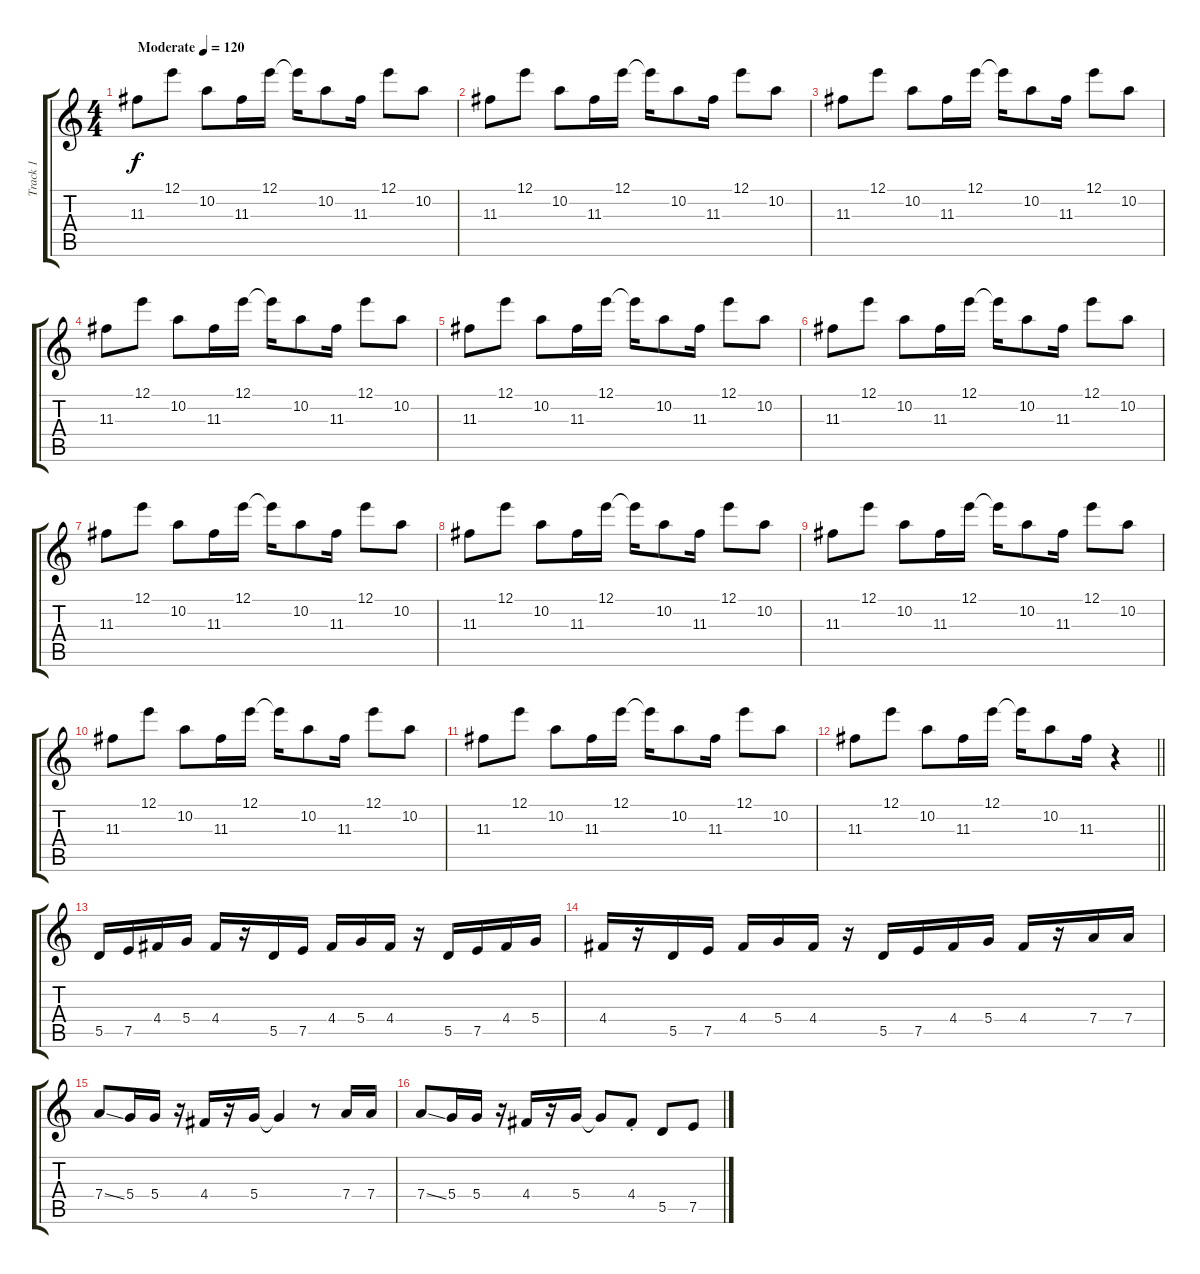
\track ("Track 1" "Track 1") {instrument acousticguitarsteel}
\staff {score tabs}
\tuning (E4 B3 G3 D3 A2 E2) {hide}
\ts (4 4)
\tempo (120 "Moderate")
\clef g2
\ks c
11.3.8{dy f instrument acousticguitarsteel} 12.1.8 10.2.8 11.3.16 12.1.16 12.1{t}.16 10.2.8 11.3.16 12.1.8 10.2.8 |
11.3.8 12.1.8 10.2.8 11.3.16 12.1.16 12.1{t}.16 10.2.8 11.3.16 12.1.8 10.2.8 |
11.3.8 12.1.8 10.2.8 11.3.16 12.1.16 12.1{t}.16 10.2.8 11.3.16 12.1.8 10.2.8 |
11.3.8 12.1.8 10.2.8 11.3.16 12.1.16 12.1{t}.16 10.2.8 11.3.16 12.1.8 10.2.8 |
11.3.8 12.1.8 10.2.8 11.3.16 12.1.16 12.1{t}.16 10.2.8 11.3.16 12.1.8 10.2.8 |
11.3.8 12.1.8 10.2.8 11.3.16 12.1.16 12.1{t}.16 10.2.8 11.3.16 12.1.8 10.2.8 |
11.3.8 12.1.8 10.2.8 11.3.16 12.1.16 12.1{t}.16 10.2.8 11.3.16 12.1.8 10.2.8 |
11.3.8 12.1.8 10.2.8 11.3.16 12.1.16 12.1{t}.16 10.2.8 11.3.16 12.1.8 10.2.8 |
11.3.8 12.1.8 10.2.8 11.3.16 12.1.16 12.1{t}.16 10.2.8 11.3.16 12.1.8 10.2.8 |
11.3.8 12.1.8 10.2.8 11.3.16 12.1.16 12.1{t}.16 10.2.8 11.3.16 12.1.8 10.2.8 |
11.3.8 12.1.8 10.2.8 11.3.16 12.1.16 12.1{t}.16 10.2.8 11.3.16 12.1.8 10.2.8 |
\barLineRight lightlight
11.3.8 12.1.8 10.2.8 11.3.16 12.1.16 12.1{t}.16 10.2.8 11.3.16 r.4 |
5.5.16 7.5.16 4.4.16 5.4.16 4.4.16 r.16 5.5.16 7.5.16 4.4.16 5.4.16 4.4.16 r.16 5.5.16 7.5.16 4.4.16 5.4.16 |
4.4.16 r.16 5.5.16 7.5.16 4.4.16 5.4.16 4.4.16 r.16 5.5.16 7.5.16 4.4.16 5.4.16 4.4.16 r.16 7.4.16 7.4.16 |
7.4{ss}.8 5.4.16 5.4.16 r.16 4.4.16 r.16 5.4.16 5.4{t}.4 r.8 7.4.16 7.4.16 |
7.4{ss}.8 5.4.16 5.4.16 r.16 4.4.16 r.16 5.4.16 5.4{t}.8 4.4{st}.8 5.5.8 7.5.8
